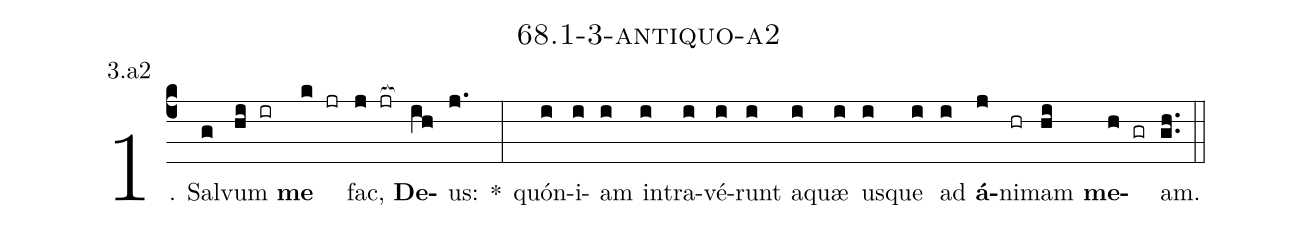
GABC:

name: 68.1-3-antiquo-a2;
annotation: 3.a2;
%%
(c4)1. Sal(g)vum(hi ir) <b>me</b>(k jr) fac,(j jr[ocb:1{]) <b>De</b>(ih[ocb:0}])us:(j.) *(:) quón(i)i(i)am(i) in(i)tra(i)vé(i)runt(i) a(i)quæ(i) us(i)que(i) ad(i) <b>á</b>(j)ni(hr)mam(hi) <b>me</b>(h gr)am.(gh..) (::)


%E(i) u(i) o(j) u(hi) a(h) e.(gh..) (::)
